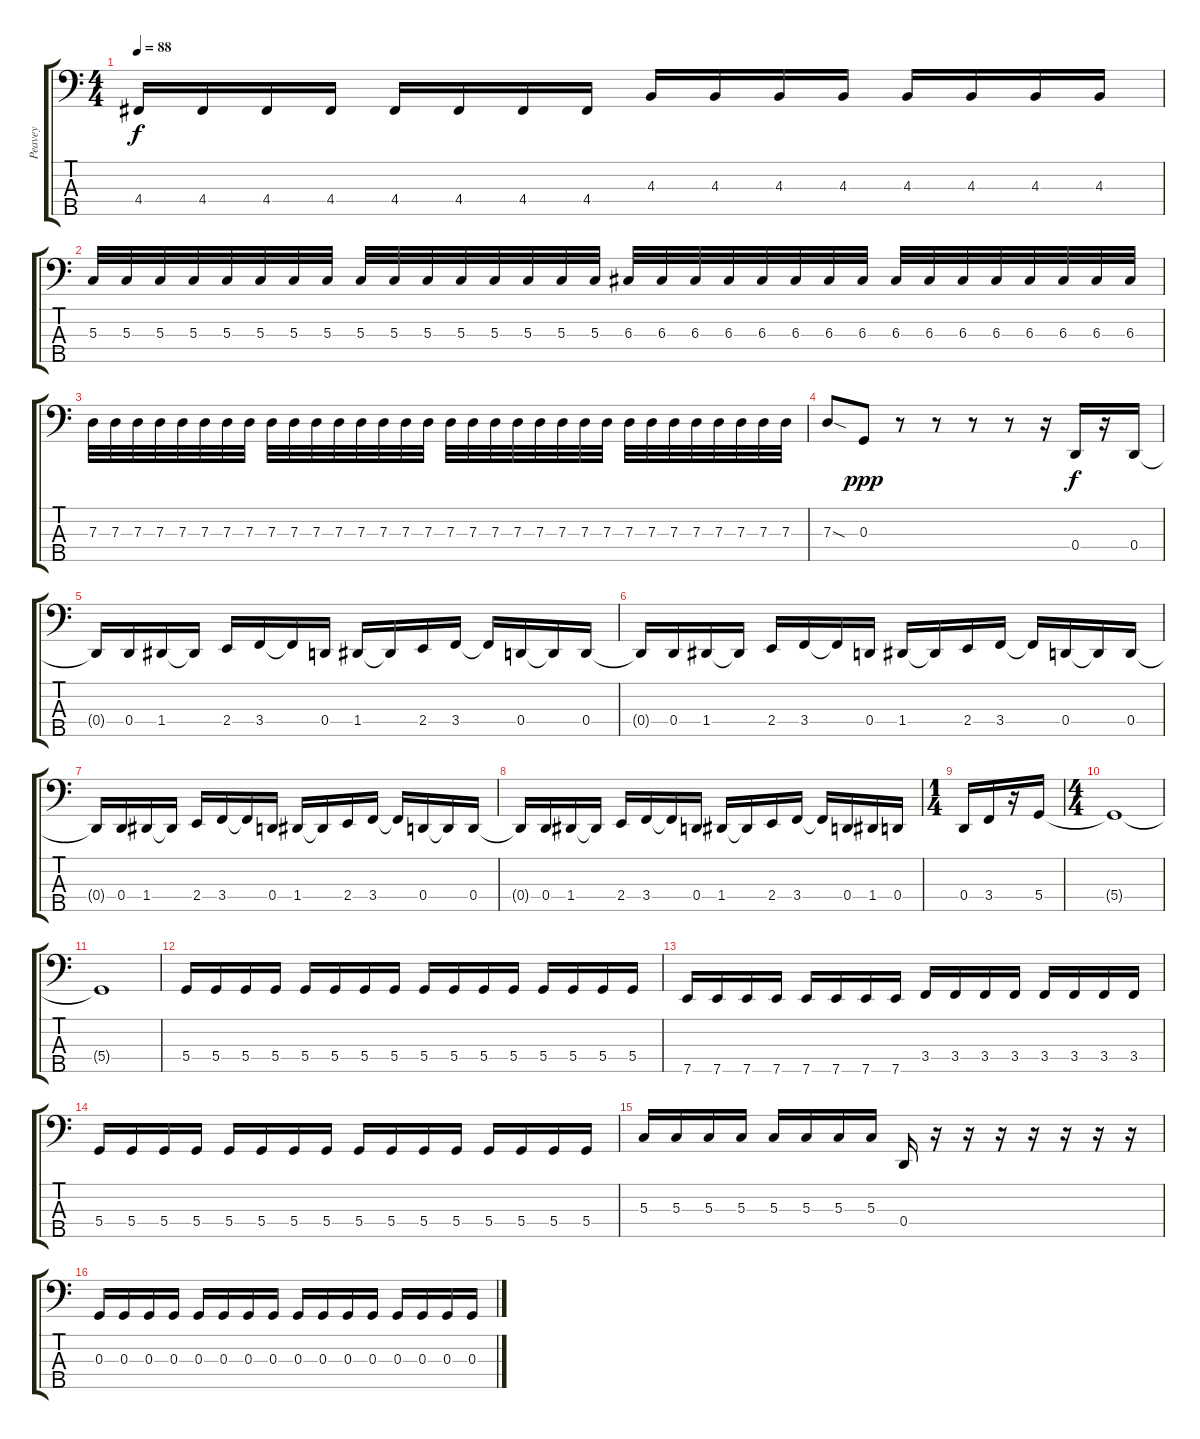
\track ("Peavey" "Peavey") {instrument electricbasspick}
\staff {score tabs}
\tuning (F2 C2 G1 D1 A0) {hide}
\ts (4 4)
\tempo 88
\clef f4
\ks c
4.4.16{dy f} 4.4.16 4.4.16 4.4.16 4.4.16 4.4.16 4.4.16 4.4.16 4.3.16 4.3.16 4.3.16 4.3.16 4.3.16 4.3.16 4.3.16 4.3.16 |
5.3.32 5.3.32 5.3.32 5.3.32 5.3.32 5.3.32 5.3.32 5.3.32 5.3.32 5.3.32 5.3.32 5.3.32 5.3.32 5.3.32 5.3.32 5.3.32 6.3.32 6.3.32 6.3.32 6.3.32 6.3.32 6.3.32 6.3.32 6.3.32 6.3.32 6.3.32 6.3.32 6.3.32 6.3.32 6.3.32 6.3.32 6.3.32 |
7.3.32 7.3.32 7.3.32 7.3.32 7.3.32 7.3.32 7.3.32 7.3.32 7.3.32 7.3.32 7.3.32 7.3.32 7.3.32 7.3.32 7.3.32 7.3.32 7.3.32 7.3.32 7.3.32 7.3.32 7.3.32 7.3.32 7.3.32 7.3.32 7.3.32 7.3.32 7.3.32 7.3.32 7.3.32 7.3.32 7.3.32 7.3.32 |
7.3{sod}.8 0.3.8{dy ppp} r.8 r.8 r.8 r.8 r.16 0.4.16{dy f} r.16 0.4.16 |
0.4{t}.16 0.4.16 1.4.16 1.4{t}.16 2.4.16 3.4.16 3.4{t}.16 0.4.16 1.4.16 1.4{t}.16 2.4.16 3.4.16 3.4{t}.16 0.4.16 0.4{t}.16 0.4.16 |
0.4{t}.16 0.4.16 1.4.16 1.4{t}.16 2.4.16 3.4.16 3.4{t}.16 0.4.16 1.4.16 1.4{t}.16 2.4.16 3.4.16 3.4{t}.16 0.4.16 0.4{t}.16 0.4.16 |
0.4{t}.16 0.4.16 1.4.16 1.4{t}.16 2.4.16 3.4.16 3.4{t}.16 0.4.16 1.4.16 1.4{t}.16 2.4.16 3.4.16 3.4{t}.16 0.4.16 0.4{t}.16 0.4.16 |
0.4{t}.16 0.4.16 1.4.16 1.4{t}.16 2.4.16 3.4.16 3.4{t}.16 0.4.16 1.4.16 1.4{t}.16 2.4.16 3.4.16 3.4{t}.16 0.4.16 1.4.16 0.4.16 |
\ts (1 4)
0.4.16 3.4.16 r.16 5.4.16 |
\ts (4 4)
5.4{t}.1 |
5.4{t}.1 |
5.4.16 5.4.16 5.4.16 5.4.16 5.4.16 5.4.16 5.4.16 5.4.16 5.4.16 5.4.16 5.4.16 5.4.16 5.4.16 5.4.16 5.4.16 5.4.16 |
7.5.16 7.5.16 7.5.16 7.5.16 7.5.16 7.5.16 7.5.16 7.5.16 3.4.16 3.4.16 3.4.16 3.4.16 3.4.16 3.4.16 3.4.16 3.4.16 |
5.4.16 5.4.16 5.4.16 5.4.16 5.4.16 5.4.16 5.4.16 5.4.16 5.4.16 5.4.16 5.4.16 5.4.16 5.4.16 5.4.16 5.4.16 5.4.16 |
5.3.16 5.3.16 5.3.16 5.3.16 5.3.16 5.3.16 5.3.16 5.3.16 0.4.16 r.16 r.16 r.16 r.16 r.16 r.16 r.16 |
0.3.16 0.3.16 0.3.16 0.3.16 0.3.16 0.3.16 0.3.16 0.3.16 0.3.16 0.3.16 0.3.16 0.3.16 0.3.16 0.3.16 0.3.16 0.3.16
